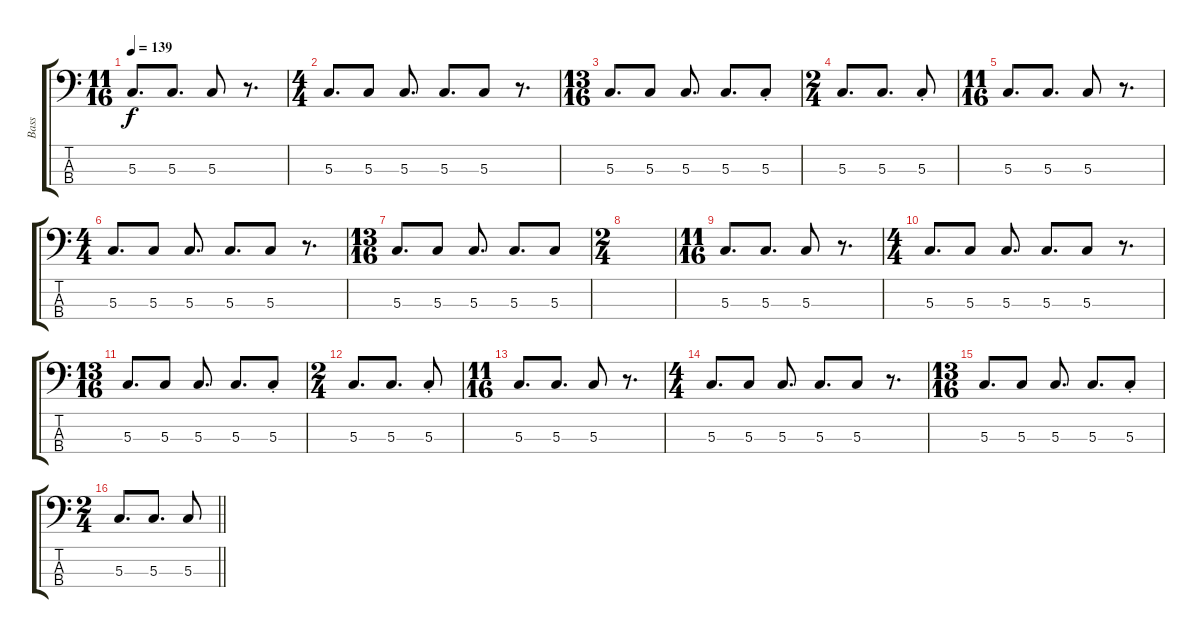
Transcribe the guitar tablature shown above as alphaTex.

\track ("Bass" "Bass") {instrument electricbasspick}
\staff {score tabs}
\tuning (F2 C2 G1 C1) {hide}
\ts (11 16)
\tempo 139
\clef f4
\ks c
5.3.8{d dy f} 5.3.8{d} 5.3.8 r.8{d} |
\ts (4 4)
5.3.8{d} 5.3.8 5.3.8{d} 5.3.8{d} 5.3.8 r.8{d} |
\ts (13 16)
5.3.8{d} 5.3.8 5.3.8{d} 5.3.8{d} 5.3{st}.8 |
\ts (2 4)
5.3.8{d} 5.3.8{d} 5.3{st}.8 |
\ts (11 16)
5.3.8{d} 5.3.8{d} 5.3.8 r.8{d} |
\ts (4 4)
5.3.8{d} 5.3.8 5.3.8{d} 5.3.8{d} 5.3.8 r.8{d} |
\ts (13 16)
5.3.8{d} 5.3.8 5.3.8{d} 5.3.8{d} 5.3.8 |
\ts (2 4)
|
\ts (11 16)
5.3.8{d} 5.3.8{d} 5.3.8 r.8{d} |
\ts (4 4)
5.3.8{d} 5.3.8 5.3.8{d} 5.3.8{d} 5.3.8 r.8{d} |
\ts (13 16)
5.3.8{d} 5.3.8 5.3.8{d} 5.3.8{d} 5.3{st}.8 |
\ts (2 4)
5.3.8{d} 5.3.8{d} 5.3{st}.8 |
\ts (11 16)
5.3.8{d} 5.3.8{d} 5.3.8 r.8{d} |
\ts (4 4)
5.3.8{d} 5.3.8 5.3.8{d} 5.3.8{d} 5.3.8 r.8{d} |
\ts (13 16)
5.3.8{d} 5.3.8 5.3.8{d} 5.3.8{d} 5.3{st}.8 |
\ts (2 4)
\barLineRight lightlight
5.3.8{d} 5.3.8{d} 5.3.8
